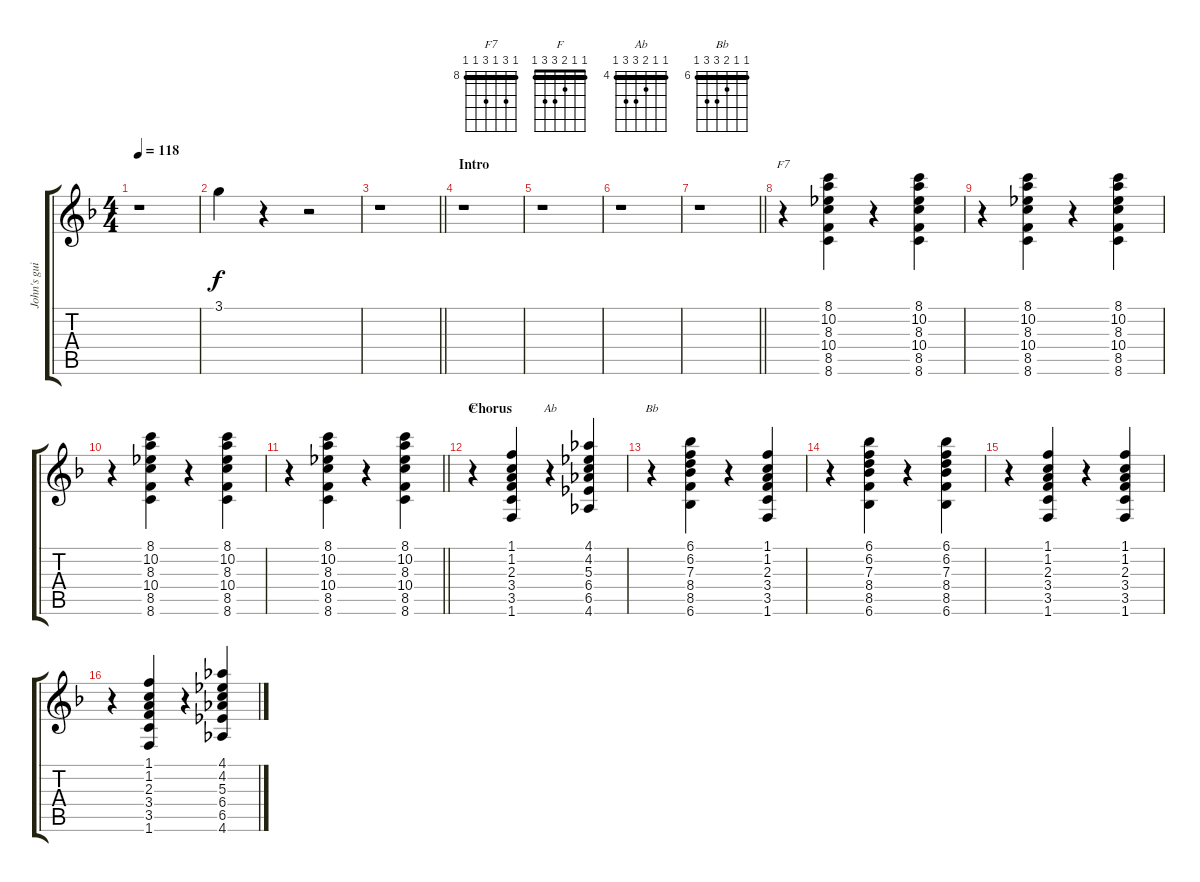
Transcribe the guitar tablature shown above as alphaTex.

\track ("John's guitar" "John's gui") {instrument overdrivenguitar}
\staff {score tabs}
\tuning (E4 B3 G3 D3 A2 E2) {hide}
\chord ("F7" 8 10 8 10 8 8) {firstfret 8 barre 8}
\chord ("F" 1 1 2 3 3 1) {barre 1}
\chord ("Ab" 4 4 5 6 6 4) {firstfret 4 barre 4}
\chord ("Bb" 6 6 7 8 8 6) {firstfret 6 barre 6}
\ts (4 4)
\tempo 118
\clef g2
\ks f
r.1{dy f instrument overdrivenguitar} |
3.1.4 r.4 r.2 |
\barLineRight lightlight
r.1 |
\section ("" "Intro")
r.1 |
r.1 |
r.1 |
\barLineRight lightlight
r.1 |
\section ("" "")
r.4{ch "F7"} (8.1 10.2 8.3 10.4 8.5 8.6).4 r.4 (8.1 10.2 8.3 10.4 8.5 8.6).4 |
r.4 (8.1 10.2 8.3 10.4 8.5 8.6).4 r.4 (8.1 10.2 8.3 10.4 8.5 8.6).4 |
r.4 (8.1 10.2 8.3 10.4 8.5 8.6).4 r.4 (8.1 10.2 8.3 10.4 8.5 8.6).4 |
\barLineRight lightlight
r.4 (8.1 10.2 8.3 10.4 8.5 8.6).4 r.4 (8.1 10.2 8.3 10.4 8.5 8.6).4 |
\section ("" "Chorus")
r.4{ch "F"} (1.1 1.2 2.3 3.4 3.5 1.6).4 r.4{ch "Ab"} (4.1 4.2 5.3 6.4 6.5 4.6).4 |
r.4{ch "Bb"} (6.1 6.2 7.3 8.4 8.5 6.6).4 r.4 (1.1 1.2 2.3 3.4 3.5 1.6).4 |
r.4 (6.1 6.2 7.3 8.4 8.5 6.6).4 r.4 (6.1 6.2 7.3 8.4 8.5 6.6).4 |
r.4 (1.1 1.2 2.3 3.4 3.5 1.6).4 r.4 (1.1 1.2 2.3 3.4 3.5 1.6).4 |
r.4 (1.1 1.2 2.3 3.4 3.5 1.6).4 r.4 (4.1 4.2 5.3 6.4 6.5 4.6).4
